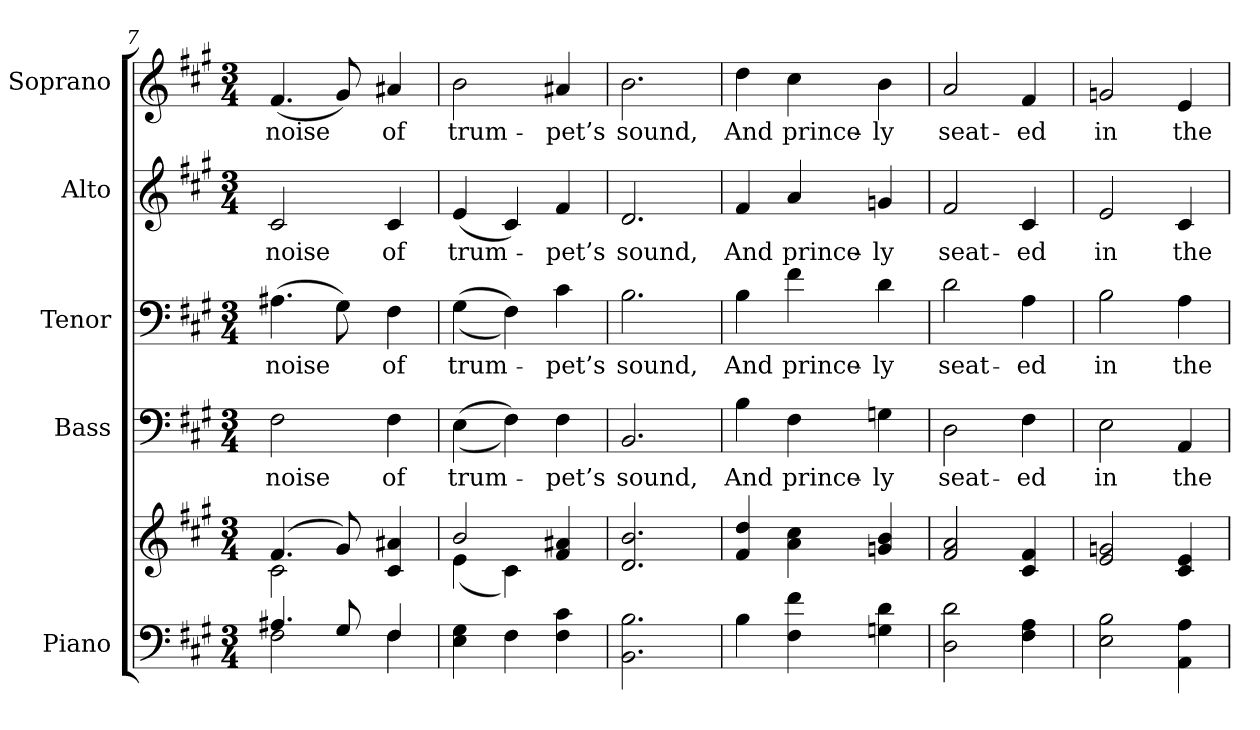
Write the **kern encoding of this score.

**kern	**kern	**kern	**text	**kern	**text	**kern	**text	**kern	**text
*part5	*part5	*part4	*part4	*part3	*part3	*part2	*part2	*part1	*part1
*staff6	*staff5	*staff4	*staff4	*staff3	*staff3	*staff2	*staff2	*staff1	*staff1
*I"Piano	*	*I"Bass	*	*I"Tenor	*	*I"Alto	*	*I"Soprano	*
*I'Pno.	*	*I'B.	*	*I'T.	*	*I'A.	*	*I'S.	*
*clefF4	*clefG2	*clefF4	*	*clefF4	*	*clefG2	*	*clefG2	*
*k[f#c#g#]	*k[f#c#g#]	*k[f#c#g#]	*	*k[f#c#g#]	*	*k[f#c#g#]	*	*k[f#c#g#]	*
*A:	*A:	*A:	*	*A:	*	*A:	*	*A:	*
*M3/4	*M3/4	*M3/4	*	*M3/4	*	*M3/4	*	*M3/4	*
=7	=7	=7	=7	=7	=7	=7	=7	=7	=7
*^	*^	*	*	*	*	*	*	*	*
!	!	!	!	!	!LO:LY:b:color=#000000	!	!	!	!	!	!
!	!	!	!	!	!	!	!LO:LY:b:color=#000000	!	!	!	!
!	!	!	!	!	!	!	!	!	!LO:LY:b:color=#000000	!	!
!	!	!	!	!	!	!	!	!	!	!	!LO:LY:b:color=#000000
4.A#Xi/	2F#i\	(4.f#i/	2c#i\	2F#i\	noise	(4.A#Xi\	noise	2c#i/	noise	(4.f#i/	noise
8G#i/	.	8g#i/)	.	.	.	8G#i\)	.	.	.	8g#i/)	.
!	!	!	!	!	!LO:LY:b:color=#000000	!	!	!	!	!	!
!	!	!	!	!	!	!	!LO:LY:b:color=#000000	!	!	!	!
!	!	!	!	!	!	!	!	!	!LO:LY:b:color=#000000	!	!
!	!	!	!	!	!	!	!	!	!	!	!LO:LY:b:color=#000000
4F#i/	4F#i\	4c#i/ 4a#Xi	4ryy	4F#i\	of	4F#i\	of	4c#i/	of	4a#Xi/	of
*v	*v	*	*	*	*	*	*	*	*	*	*
!!LO:PB:g=z
=8	=8	=8	=8	=8	=8	=8	=8	=8	=8	=8
*^	*	*	*	*	*	*	*	*	*	*
!	!	!	!	!	!LO:LY:b:color=#000000	!	!	!	!	!	!
*v	*v	*	*	*	*	*	*	*	*	*	*
*^	*	*	*	*	*	*	*	*	*	*
!	!	!	!	!	!	!	!LO:LY:b:color=#000000	!	!	!	!
*v	*v	*	*	*	*	*	*	*	*	*	*
*^	*	*	*	*	*	*	*	*	*	*
!	!	!	!	!	!	!	!	!	!LO:LY:b:color=#000000	!	!
*v	*v	*	*	*	*	*	*	*	*	*	*
*^	*	*	*	*	*	*	*	*	*	*
!	!	!	!	!	!	!	!	!	!	!	!LO:LY:b:color=#000000
*v	*v	*	*	*	*	*	*	*	*	*	*
4Ei\ 4G#i	2bi/	(4ei\	((4Ei\	trum-	((4G#i\	trum-	(4ei/	trum-	2bi\	trum-
4F#i\	.	4c#i\)	4F#i\))	.	4F#i\))	.	4c#i/)	.	.	.
!	!	!	!	!LO:LY:b:color=#000000	!	!	!	!	!	!
!	!	!	!	!	!	!LO:LY:b:color=#000000	!	!	!	!
!	!	!	!	!	!	!	!	!LO:LY:b:color=#000000	!	!
!	!	!	!	!	!	!	!	!	!	!LO:LY:b:color=#000000
4F#i\ 4c#i	4f#i/ 4a#Xi	4ryy	4F#i\	-pet’s	4c#i\	-pet’s	4f#i/	-pet’s	4a#Xi/	-pet’s
*	*v	*v	*	*	*	*	*	*	*	*
=9	=9	=9	=9	=9	=9	=9	=9	=9	=9
*	*^	*	*	*	*	*	*	*	*
!	!	!	!	!LO:LY:b:color=#000000	!	!	!	!	!	!
*	*v	*v	*	*	*	*	*	*	*	*
*	*^	*	*	*	*	*	*	*	*
!	!	!	!	!	!	!LO:LY:b:color=#000000	!	!	!	!
*	*v	*v	*	*	*	*	*	*	*	*
*	*^	*	*	*	*	*	*	*	*
!	!	!	!	!	!	!	!	!LO:LY:b:color=#000000	!	!
*	*v	*v	*	*	*	*	*	*	*	*
*	*^	*	*	*	*	*	*	*	*
!	!	!	!	!	!	!	!	!	!	!LO:LY:b:color=#000000
*	*v	*v	*	*	*	*	*	*	*	*
2.BBi\ 2.Bi	2.di/ 2.bi	2.BBi/	sound,	2.Bi\	sound,	2.di/	sound,	2.bi\	sound,
=10	=10	=10	=10	=10	=10	=10	=10	=10	=10
!	!	!	!LO:LY:b:color=#000000	!	!	!	!	!	!
!	!	!	!	!	!LO:LY:b:color=#000000	!	!	!	!
!	!	!	!	!	!	!	!LO:LY:b:color=#000000	!	!
!	!	!	!	!	!	!	!	!	!LO:LY:b:color=#000000
4Bi\	4f#i/ 4ddi	4Bi\	And	4Bi\	And	4f#i/	And	4ddi\	And
!	!	!	!LO:LY:b:color=#000000	!	!	!	!	!	!
!	!	!	!	!	!LO:LY:b:color=#000000	!	!	!	!
!	!	!	!	!	!	!	!LO:LY:b:color=#000000	!	!
!	!	!	!	!	!	!	!	!	!LO:LY:b:color=#000000
4F#i\ 4f#i	4ai\ 4cc#i	4F#i\	prince-	4f#i\	prince-	4ai/	prince-	4cc#i\	prince-
!	!	!	!LO:LY:b:color=#000000	!	!	!	!	!	!
!	!	!	!	!	!LO:LY:b:color=#000000	!	!	!	!
!	!	!	!	!	!	!	!LO:LY:b:color=#000000	!	!
!	!	!	!	!	!	!	!	!	!LO:LY:b:color=#000000
4Gni\ 4di	4gni/ 4bi	4Gni\	-ly	4di\	-ly	4gni/	-ly	4bi\	-ly
!!LO:PB:g=z
=11	=11	=11	=11	=11	=11	=11	=11	=11	=11
!	!	!	!LO:LY:b:color=#000000	!	!	!	!	!	!
!	!	!	!	!	!LO:LY:b:color=#000000	!	!	!	!
!	!	!	!	!	!	!	!LO:LY:b:color=#000000	!	!
!	!	!	!	!	!	!	!	!	!LO:LY:b:color=#000000
2Di\ 2di	2f#i/ 2ai	2Di\	seat-	2di\	seat-	2f#i/	seat-	2ai/	seat-
!	!	!	!LO:LY:b:color=#000000	!	!	!	!	!	!
!	!	!	!	!	!LO:LY:b:color=#000000	!	!	!	!
!	!	!	!	!	!	!	!LO:LY:b:color=#000000	!	!
!	!	!	!	!	!	!	!	!	!LO:LY:b:color=#000000
4F#i\ 4Ai	4c#i/ 4f#i	4F#i\	-ed	4Ai\	-ed	4c#i/	-ed	4f#i/	-ed
=12	=12	=12	=12	=12	=12	=12	=12	=12	=12
!	!	!	!LO:LY:b:color=#000000	!	!	!	!	!	!
!	!	!	!	!	!LO:LY:b:color=#000000	!	!	!	!
!	!	!	!	!	!	!	!LO:LY:b:color=#000000	!	!
!	!	!	!	!	!	!	!	!	!LO:LY:b:color=#000000
2Ei\ 2Bi	2ei/ 2gni	2Ei\	in	2Bi\	in	2ei/	in	2gni/	in
!	!	!	!LO:LY:b:color=#000000	!	!	!	!	!	!
!	!	!	!	!	!LO:LY:b:color=#000000	!	!	!	!
!	!	!	!	!	!	!	!LO:LY:b:color=#000000	!	!
!	!	!	!	!	!	!	!	!	!LO:LY:b:color=#000000
4AAi\ 4Ai	4c#i/ 4ei	4AAi/	the	4Ai\	the	4c#i/	the	4ei/	the
=	=	=	=	=	=	=	=	=	=
*-	*-	*-	*-	*-	*-	*-	*-	*-	*-
